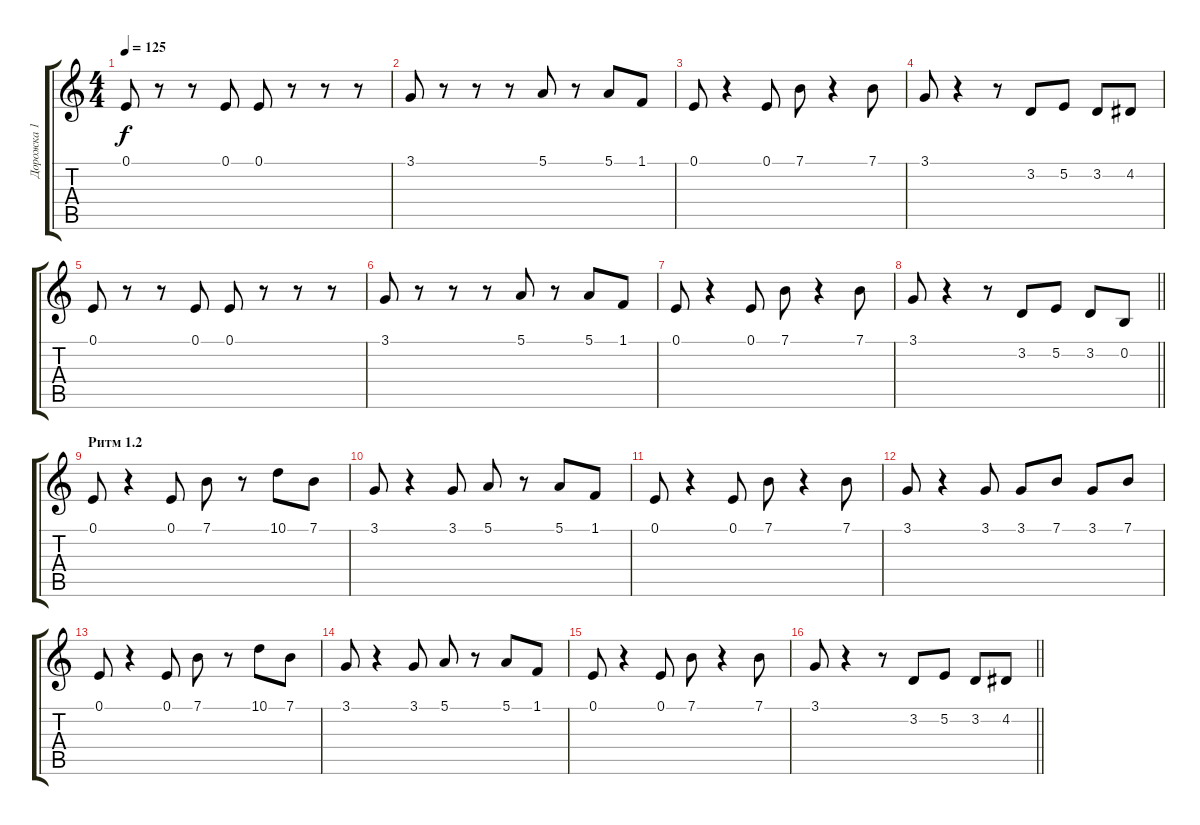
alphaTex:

\track ("Дорожка 1" "Дорожка 1") {instrument rockorgan}
\staff {score tabs}
\tuning (E4 B3 G3 D3 A2 E2) {hide}
\ts (4 4)
\tempo 125
\clef g2
\ks c
0.1.8{dy f} r.8 r.8 0.1.8 0.1.8 r.8 r.8 r.8 |
3.1.8 r.8 r.8 r.8 5.1.8 r.8 5.1.8 1.1.8 |
0.1.8 r.4 0.1.8 7.1.8 r.4 7.1.8 |
3.1.8 r.4 r.8 3.2.8 5.2.8 3.2.8 4.2.8 |
0.1.8 r.8 r.8 0.1.8 0.1.8 r.8 r.8 r.8 |
3.1.8 r.8 r.8 r.8 5.1.8 r.8 5.1.8 1.1.8 |
0.1.8 r.4 0.1.8 7.1.8 r.4 7.1.8 |
\barLineRight lightlight
3.1.8 r.4 r.8 3.2.8 5.2.8 3.2.8 0.2.8 |
\section ("" "Ритм 1.2")
0.1.8 r.4 0.1.8 7.1.8 r.8 10.1.8 7.1.8 |
3.1.8 r.4 3.1.8 5.1.8 r.8 5.1.8 1.1.8 |
0.1.8 r.4 0.1.8 7.1.8 r.4 7.1.8 |
3.1.8 r.4 3.1.8 3.1.8 7.1.8 3.1.8 7.1.8 |
0.1.8 r.4 0.1.8 7.1.8 r.8 10.1.8 7.1.8 |
3.1.8 r.4 3.1.8 5.1.8 r.8 5.1.8 1.1.8 |
0.1.8 r.4 0.1.8 7.1.8 r.4 7.1.8 |
\barLineRight lightlight
3.1.8 r.4 r.8 3.2.8 5.2.8 3.2.8 4.2.8
